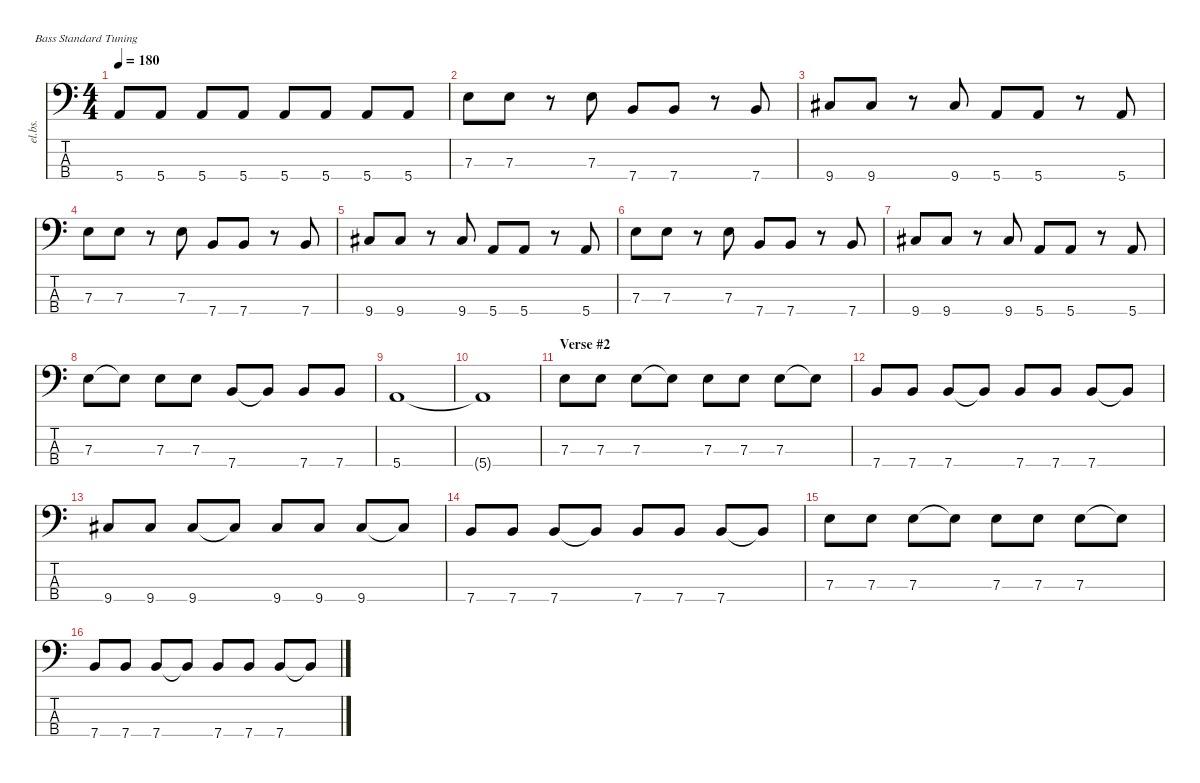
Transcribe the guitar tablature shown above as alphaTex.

\defaultSystemsLayout 4
\hideDynamics
\bracketExtendMode nobrackets
\otherSystemsTrackNameOrientation horizontal
\track ("Bass" "el.bs.") {instrument electricbasspick}
\staff {score tabs}
\tuning (G2 D2 A1 E1)
\ts (4 4)
\tempo 180
\clef f4
\ks c
5.4.8{dy f beam Up} 5.4.8{beam Up} 5.4.8{beam Up} 5.4.8{beam Up} 5.4.8{beam Up} 5.4.8{beam Up} 5.4.8{beam Up} 5.4.8{beam Up} |
7.3.8{beam Down} 7.3.8{beam Down} r.8{beam Down} 7.3.8{beam Down} 7.4.8{beam Up} 7.4.8{beam Up} r.8{beam Up} 7.4.8{beam Up} |
9.4{acc #}.8{beam Up} 9.4{acc #}.8{beam Up} r.8{beam Up} 9.4{acc #}.8{beam Up} 5.4.8{beam Up} 5.4.8{beam Up} r.8{beam Up} 5.4.8{beam Up} |
7.3.8{beam Down} 7.3.8{beam Down} r.8{beam Down} 7.3.8{beam Down} 7.4.8{beam Up} 7.4.8{beam Up} r.8{beam Up} 7.4.8{beam Up} |
9.4{acc #}.8{beam Up} 9.4{acc #}.8{beam Up} r.8{beam Up} 9.4{acc #}.8{beam Up} 5.4.8{beam Up} 5.4.8{beam Up} r.8{beam Up} 5.4.8{beam Up} |
7.3.8{beam Down} 7.3.8{beam Down} r.8{beam Down} 7.3.8{beam Down} 7.4.8{beam Up} 7.4.8{beam Up} r.8{beam Up} 7.4.8{beam Up} |
9.4{acc #}.8{beam Up} 9.4{acc #}.8{beam Up} r.8{beam Up} 9.4{acc #}.8{beam Up} 5.4.8{beam Up} 5.4.8{beam Up} r.8{beam Up} 5.4.8{beam Up} |
7.3.8{beam Down} 7.3{t}.8{beam Down} 7.3.8{beam Down} 7.3.8{beam Down} 7.4.8{beam Up} 7.4{t}.8{beam Up} 7.4.8{beam Up} 7.4.8{beam Up} |
5.4.1{beam Up} |
5.4{t}.1{beam Up} |
\section ("" "Verse #2")
7.3.8{beam Down} 7.3.8{beam Down} 7.3.8{beam Down} 7.3{t}.8{beam Down} 7.3.8{beam Down} 7.3.8{beam Down} 7.3.8{beam Down} 7.3{t}.8{beam Down} |
7.4.8{beam Up} 7.4.8{beam Up} 7.4.8{beam Up} 7.4{t}.8{beam Up} 7.4.8{beam Up} 7.4.8{beam Up} 7.4.8{beam Up} 7.4{t}.8{beam Up} |
9.4{acc #}.8{beam Up} 9.4{acc #}.8{beam Up} 9.4{acc #}.8{beam Up} 9.4{t acc #}.8{beam Up} 9.4{acc #}.8{beam Up} 9.4{acc #}.8{beam Up} 9.4{acc #}.8{beam Up} 9.4{t acc #}.8{beam Up} |
7.4.8{beam Up} 7.4.8{beam Up} 7.4.8{beam Up} 7.4{t}.8{beam Up} 7.4.8{beam Up} 7.4.8{beam Up} 7.4.8{beam Up} 7.4{t}.8{beam Up} |
7.3.8{beam Down} 7.3.8{beam Down} 7.3.8{beam Down} 7.3{t}.8{beam Down} 7.3.8{beam Down} 7.3.8{beam Down} 7.3.8{beam Down} 7.3{t}.8{beam Down} |
7.4.8{beam Up} 7.4.8{beam Up} 7.4.8{beam Up} 7.4{t}.8{beam Up} 7.4.8{beam Up} 7.4.8{beam Up} 7.4.8{beam Up} 7.4{t}.8{beam Up}
